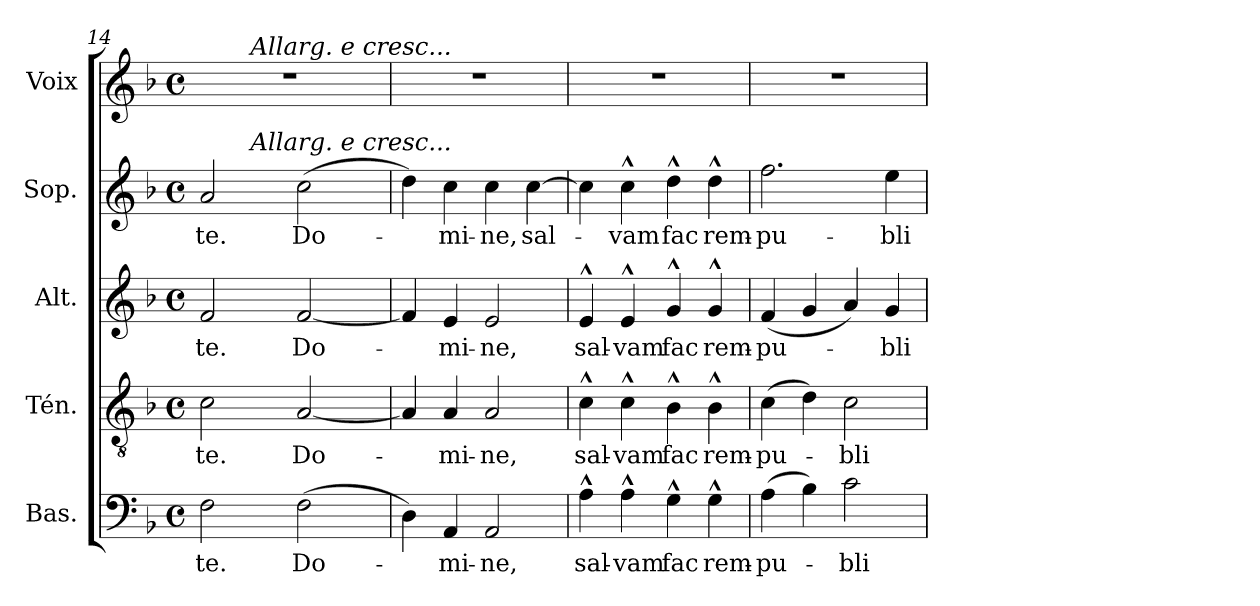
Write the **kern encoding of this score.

**kern	**text	**kern	**text	**kern	**text	**kern	**text	**kern
*part5	*part5	*part4	*part4	*part3	*part3	*part2	*part2	*part1
*staff5	*staff5	*staff4	*staff4	*staff3	*staff3	*staff2	*staff2	*staff1
*I"Bas.	*	*I"Tén.	*	*I"Alt.	*	*I"Sop.	*	*I"Voix
*I'B.	*	*I'T.	*	*I'A.	*	*I'S.	*	*I'Voix
!!LO:LB:g=z
*clefF4	*	*clefGv2	*	*clefG2	*	*clefG2	*	*clefG2
*	*	*ITrd7c12	*	*	*	*	*	*
*k[b-]	*	*k[b-]	*	*k[b-]	*	*k[b-]	*	*k[b-]
*F:	*	*F:	*	*F:	*	*F:	*	*F:
*M4/4	*	*M4/4	*	*M4/4	*	*M4/4	*	*M4/4
*met(c)	*	*met(c)	*	*met(c)	*	*met(c)	*	*met(c)
=14	=14	=14	=14	=14	=14	=14	=14	=14
!	!LO:LY:b:color=#000000	!	!	!	!	!	!	!
!	!	!	!LO:LY:b:color=#000000	!	!	!	!	!
!	!	!	!	!	!LO:LY:b:color=#000000	!	!	!
!	!	!	!	!	!	!	!LO:LY:b:color=#000000	!
*	*	*	*	*	*	*^	*	*^
2Fi\	te.	2Ci\	te.	2fi/	te.	2ai/	8ryy	te.	1r	8ryy
.	.	.	.	.	.	.	16ryy	.	.	16ryy
.	.	.	.	.	.	.	128ryy	.	.	128ryy
!	!	!	!	!	!	!	!	!	!	!LO:TX:a:i:t=Allarg. e cresc...
!	!	!	!	!	!	!	!LO:TX:a:i:t=Allarg. e cresc...	!	!	!
.	.	.	.	.	.	.	2ryy	.	.	2ryy
!	!LO:LY:b:color=#000000	!	!	!	!	!	!	!	!	!
!	!	!	!LO:LY:b:color=#000000	!	!	!	!	!	!	!
!	!	!	!	!	!LO:LY:b:color=#000000	!	!	!	!	!
!	!	!	!	!	!	!	!	!LO:LY:b:color=#000000	!	!
(2Fi\	Do-	[<2AAi/	Do-	[<2fi/	Do-	(2cci\	.	Do-	.	.
.	.	.	.	.	.	.	4ryy	.	.	4ryy
.	.	.	.	.	.	.	32..ryy	.	.	32..ryy
*	*	*	*	*	*	*v	*v	*	*	*
*	*	*	*	*	*	*	*	*v	*v
=15	=15	=15	=15	=15	=15	=15	=15	=15
4Di\)	.	4AAi/]	.	4fi/]	.	4ddi\)	.	1r
!	!LO:LY:b:color=#000000	!	!	!	!	!	!	!
!	!	!	!LO:LY:b:color=#000000	!	!	!	!	!
!	!	!	!	!	!LO:LY:b:color=#000000	!	!	!
!	!	!	!	!	!	!	!LO:LY:b:color=#000000	!
4AAi/	-mi-	4AAi/	-mi-	4ei/	-mi-	4cci\	-mi-	.
!	!LO:LY:b:color=#000000	!	!	!	!	!	!	!
!	!	!	!LO:LY:b:color=#000000	!	!	!	!	!
!	!	!	!	!	!LO:LY:b:color=#000000	!	!	!
!	!	!	!	!	!	!	!LO:LY:b:color=#000000	!
2AAi/	-ne,	2AAi/	-ne,	2ei/	-ne,	4cci\	-ne,	.
!	!	!	!	!	!	!	!LO:LY:b:color=#000000	!
.	.	.	.	.	.	[>4cci\	sal-	.
=16	=16	=16	=16	=16	=16	=16	=16	=16
!	!LO:LY:b:color=#000000	!	!	!	!	!	!	!
!	!	!	!LO:LY:b:color=#000000	!	!	!	!	!
!	!	!	!	!	!LO:LY:b:color=#000000	!	!	!
4A^^i\	sal-	4C^^i\	sal-	4e^^i/	sal-	4cci\]	.	1r
!	!LO:LY:b:color=#000000	!	!	!	!	!	!	!
!	!	!	!LO:LY:b:color=#000000	!	!	!	!	!
!	!	!	!	!	!LO:LY:b:color=#000000	!	!	!
!	!	!	!	!	!	!	!LO:LY:b:color=#000000	!
4A^^i\	-vam	4C^^i\	-vam	4e^^i/	-vam	4cc^^i\	-vam	.
!	!LO:LY:b:color=#000000	!	!	!	!	!	!	!
!	!	!	!LO:LY:b:color=#000000	!	!	!	!	!
!	!	!	!	!	!LO:LY:b:color=#000000	!	!	!
!	!	!	!	!	!	!	!LO:LY:b:color=#000000	!
4G^^i\	fac	4BB-^^i\	fac	4g^^i/	fac	4dd^^i\	fac	.
!	!LO:LY:b:color=#000000	!	!	!	!	!	!	!
!	!	!	!LO:LY:b:color=#000000	!	!	!	!	!
!	!	!	!	!	!LO:LY:b:color=#000000	!	!	!
!	!	!	!	!	!	!	!LO:LY:b:color=#000000	!
4G^^i\	rem-	4BB-^^i\	rem-	4g^^i/	rem-	4dd^^i\	rem-	.
=17	=17	=17	=17	=17	=17	=17	=17	=17
!	!LO:LY:b:color=#000000	!	!	!	!	!	!	!
!	!	!	!LO:LY:b:color=#000000	!	!	!	!	!
!	!	!	!	!	!LO:LY:b:color=#000000	!	!	!
!	!	!	!	!	!	!	!LO:LY:b:color=#000000	!
(4Ai\	-pu-	(4Ci\	-pu-	(4fi/	-pu-	2.ffi\	-pu-	1r
4B-i\)	.	4Di\)	.	4gi/	.	.	.	.
!	!LO:LY:b:color=#000000	!	!	!	!	!	!	!
!	!	!	!LO:LY:b:color=#000000	!	!	!	!	!
2ci\	-bli-	2Ci\	-bli-	4ai/)	.	.	.	.
!	!	!	!	!	!LO:LY:b:color=#000000	!	!	!
!	!	!	!	!	!	!	!LO:LY:b:color=#000000	!
.	.	.	.	4gi/	-bli-	4eei\	-bli-	.
=	=	=	=	=	=	=	=	=
*-	*-	*-	*-	*-	*-	*-	*-	*-
